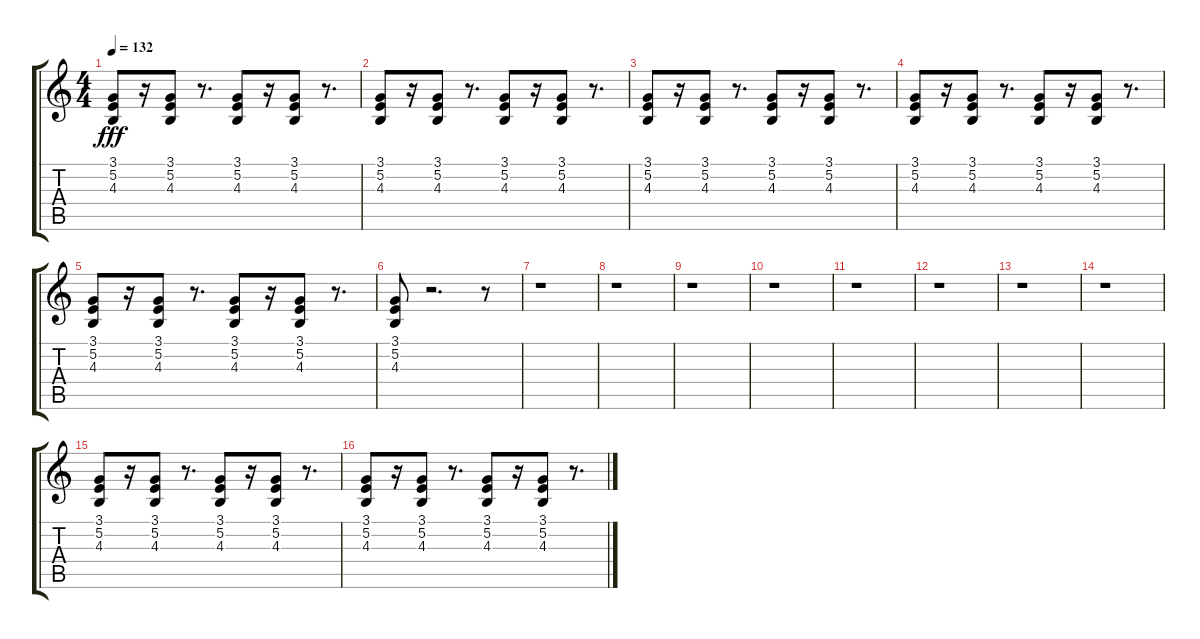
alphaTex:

\track "" {instrument synthstrings2}
\staff {score tabs}
\tuning (E4 B3 G3 D3 A2 E2) {hide}
\ts (4 4)
\tempo 132
\clef g2
\ks c
(3.1 5.2 4.3).8{dy fff} r.16 (3.1 5.2 4.3).8 r.8{d} (3.1 5.2 4.3).8 r.16 (3.1 5.2 4.3).8 r.8{d} |
(3.1 5.2 4.3).8 r.16 (3.1 5.2 4.3).8 r.8{d} (3.1 5.2 4.3).8 r.16 (3.1 5.2 4.3).8 r.8{d} |
(3.1 5.2 4.3).8 r.16 (3.1 5.2 4.3).8 r.8{d} (3.1 5.2 4.3).8 r.16 (3.1 5.2 4.3).8 r.8{d} |
(3.1 5.2 4.3).8 r.16 (3.1 5.2 4.3).8 r.8{d} (3.1 5.2 4.3).8 r.16 (3.1 5.2 4.3).8 r.8{d} |
(3.1 5.2 4.3).8 r.16 (3.1 5.2 4.3).8 r.8{d} (3.1 5.2 4.3).8 r.16 (3.1 5.2 4.3).8 r.8{d} |
(3.1 5.2 4.3).8 r.2{d} r.8 |
r.1 |
r.1 |
r.1 |
r.1 |
r.1 |
r.1 |
r.1 |
r.1 |
(3.1 5.2 4.3).8 r.16 (3.1 5.2 4.3).8 r.8{d} (3.1 5.2 4.3).8 r.16 (3.1 5.2 4.3).8 r.8{d} |
(3.1 5.2 4.3).8 r.16 (3.1 5.2 4.3).8 r.8{d} (3.1 5.2 4.3).8 r.16 (3.1 5.2 4.3).8 r.8{d}
